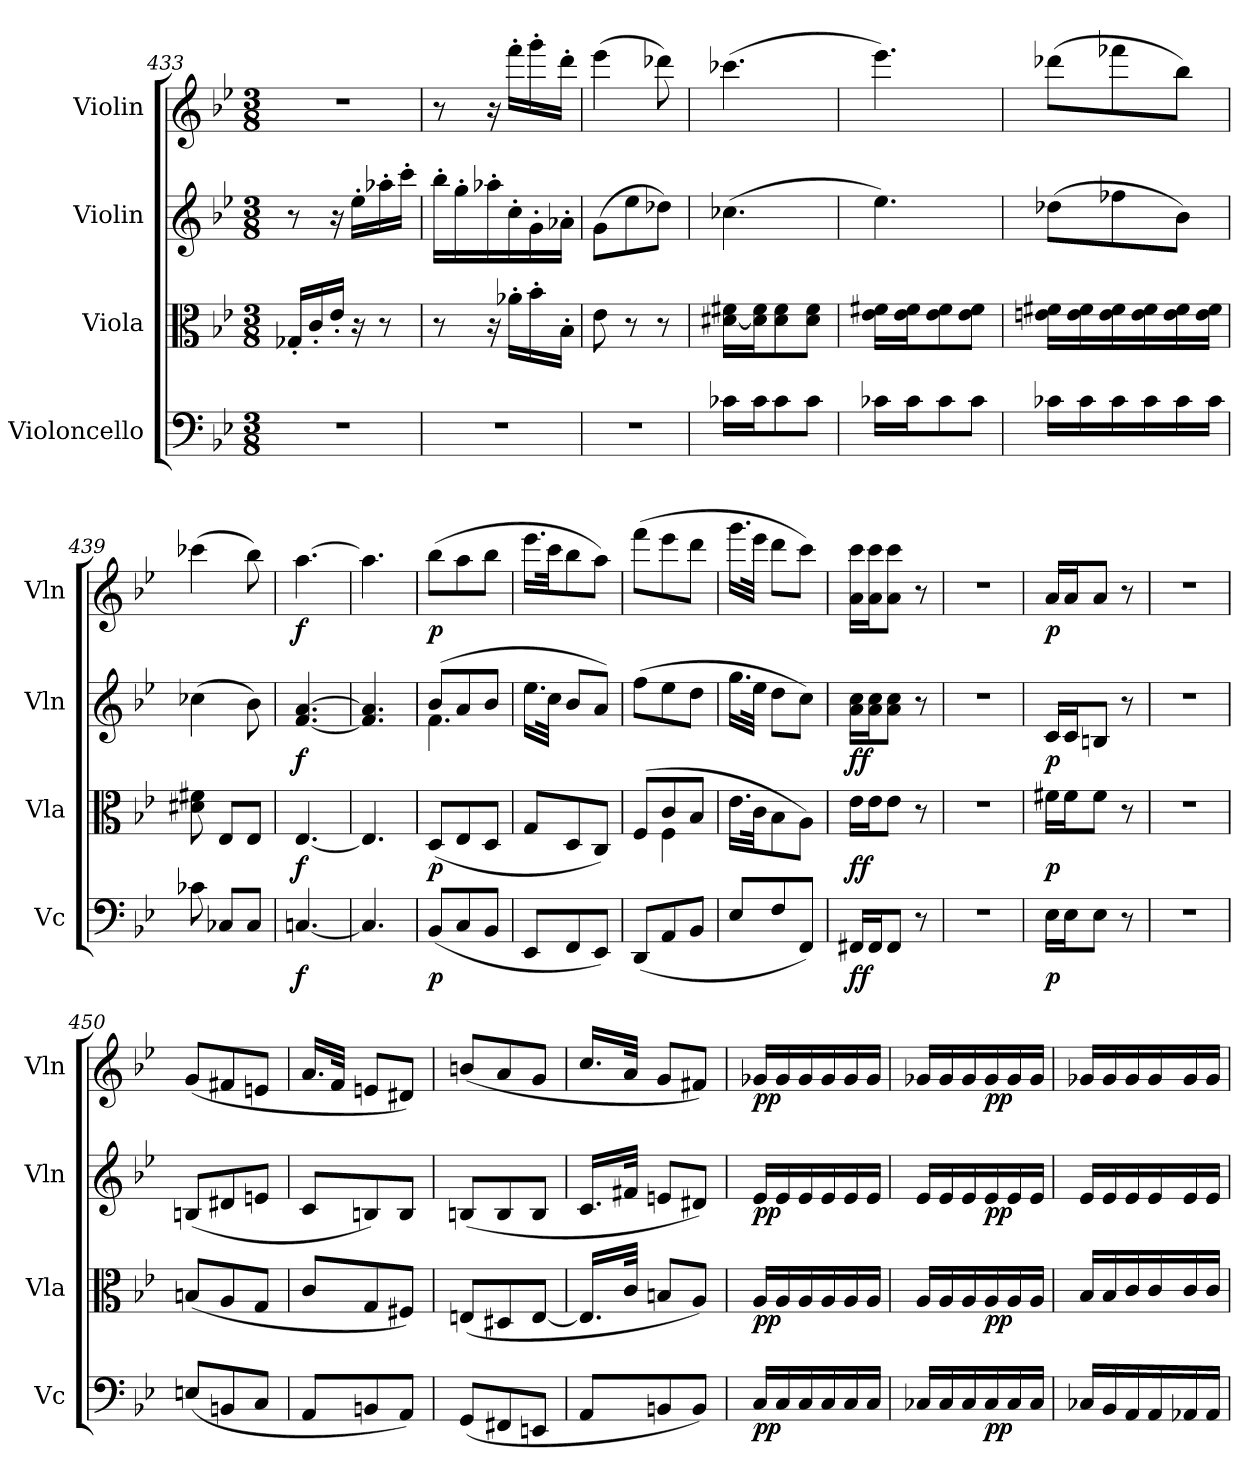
**kern	**dynam	**kern	**dynam	**kern	**dynam	**kern	**dynam
*part4	*part4	*part3	*part3	*part2	*part2	*part1	*part1
*staff4	*staff4	*staff3	*staff3	*staff2	*staff2	*staff1	*staff1
*I"Violoncello	*	*I"Viola	*	*I"Violin	*	*I"Violin	*
*I'Vc	*	*I'Vla	*	*I'Vln	*	*I'Vln	*
*clefF4	*	*clefC3	*	*clefG2	*	*clefG2	*
*k[b-e-]	*	*k[b-e-]	*	*k[b-e-]	*	*k[b-e-]	*
*B-:	*	*B-:	*	*B-:	*	*B-:	*
*M3/8	*	*M3/8	*	*M3/8	*	*M3/8	*
=433	=433	=433	=433	=433	=433	=433	=433
4.r	.	16G-X'/LL	.	8r	.	4.r	.
.	.	16c'/	.	.	.	.	.
.	.	16e-'/JJ	.	16r	.	.	.
.	.	16r	.	16ee-'\LL	.	.	.
.	.	8r	.	16aa-X'\	.	.	.
.	.	.	.	16ccc'\JJ	.	.	.
=434	=434	=434	=434	=434	=434	=434	=434
4.r	.	8r	.	16bb-'\LL	.	8r	.
.	.	.	.	16gg'\	.	.	.
.	.	16r	.	16aa-X'\	.	16r	.
.	.	16a-X'\LL	.	16cc'\	.	16fff'\LL	.
.	.	16b-'\	.	16g'/	.	16ggg'\	.
.	.	16B-'\JJ	.	16a-X'/JJ	.	16ddd'\JJ	.
=435	=435	=435	=435	=435	=435	=435	=435
4.r	.	8e-\	.	(8g/L	.	(4eee-\	.
.	.	8r	.	8ee-\	.	.	.
.	.	8r	.	8dd-X\J)	.	8ddd-X\)	.
=436	=436	=436	=436	=436	=436	=436	=436
16c-X\LL	.	[16d#X\ 16f#X\LL	.	(4.cc-X\	.	(4.ccc-X\	.
16c-\J	.	16d#]\ 16f#\J	.	.	.	.	.
8c-\	.	8d#\ 8f#\	.	.	.	.	.
8c-\J	.	8d#\ 8f#\J	.	.	.	.	.
=437	=437	=437	=437	=437	=437	=437	=437
16c-X\LL	.	16e-\ 16f#X\LL	.	4.ee-\)	.	4.eee-\)	.
16c-\J	.	16e-\ 16f#\J	.	.	.	.	.
8c-\	.	8e-\ 8f#\	.	.	.	.	.
8c-\J	.	8e-\ 8f#\J	.	.	.	.	.
=438	=438	=438	=438	=438	=438	=438	=438
16c-X\LL	.	16en\ 16f#X\LL	.	(8dd-X\L	.	(8ddd-X\L	.
16c-\	.	16e\ 16f#\	.	.	.	.	.
16c-\	.	16e\ 16f#\	.	8ff-X\	.	8fff-X\	.
16c-\	.	16e\ 16f#\	.	.	.	.	.
16c-\	.	16e\ 16f#\	.	8b-\J)	.	8bb-\J)	.
16c-\JJ	.	16e\ 16f#\JJ	.	.	.	.	.
=439	=439	=439	=439	=439	=439	=439	=439
8c-X\	.	8d#X\ 8f#X\	.	(4cc-X\	.	(4ccc-X\	.
8C-X/L	.	8E-/L	.	.	.	.	.
8C-/J	.	8E-/J	.	8b-\)	.	8bb-\)	.
=440	=440	=440	=440	=440	=440	=440	=440
[4.Cn/	f	[4.E-/	f	[4.f/ [4.a/	f	[4.aa\	f
=441	=441	=441	=441	=441	=441	=441	=441
4.C/]	.	4.E-/]	.	4.f]/ 4.a]/	.	4.aa\]	.
=442	=442	=442	=442	=442	=442	=442	=442
*	*	*	*	*^	*	*	*
(8BB-/L	p	(8D/L	p	(8b-/L	4.f\	.	(8bb-\L	p
8C/	.	8E-/	.	8a/	.	.	8aa\	.
8BB-/J	.	8D/J	.	8b-/J	.	.	8bb-\J	.
*	*	*	*	*v	*v	*	*	*
=443	=443	=443	=443	=443	=443	=443	=443
8EE-/L	.	8G/L	.	16.ee-\LL	.	16.eee-\LL	.
.	.	.	.	32cc\JJk	.	32ccc\JK	.
8FF/	.	8D/	.	8b-/L	.	8bb-\	.
8EE-/J)	.	8C/J)	.	8a/J)	.	8aa\J)	.
=444	=444	=444	=444	=444	=444	=444	=444
*	*	*^	*	*	*	*	*
(8DD/L	.	(8F/L	8ryy	.	(8ff\L	.	(8fff\L	.
8AA/	.	8c/	4F\	.	8ee-\	.	8eee-\	.
8BB-/J	.	8B-/J	.	.	8dd\J	.	8ddd\J	.
*	*	*v	*v	*	*	*	*	*
=445	=445	=445	=445	=445	=445	=445	=445
8E-/L	.	16.e-\LL	.	16.gg\LL	.	16.ggg\LL	.
.	.	32c\JK	.	32ee-\JJk	.	32eee-\JJk	.
8F/	.	8B-\	.	8dd\L	.	8ddd\L	.
8FF/J)	.	8A\J)	.	8cc\J)	.	8ccc\J)	.
=446	=446	=446	=446	=446	=446	=446	=446
16FF#X/LL	ff	16e-\LL	ff	16a\ 16cc\LL	ff	16a\ 16ccc\LL	.
16FF#/J	.	16e-\J	.	16a\ 16cc\J	.	16a\ 16ccc\J	.
8FF#/J	.	8e-\J	.	8a\ 8cc\J	.	8a\ 8ccc\J	.
8r	.	8r	.	8r	.	8r	.
=447	=447	=447	=447	=447	=447	=447	=447
4.r	.	4.r	.	4.r	.	4.r	.
=448	=448	=448	=448	=448	=448	=448	=448
16E-\LL	p	16f#X\LL	p	16c/LL	p	16a/LL	p
16E-\J	.	16f#\J	.	16c/J	.	16a/J	.
8E-\J	.	8f#\J	.	8Bn/J	.	8a/J	.
8r	.	8r	.	8r	.	8r	.
=449	=449	=449	=449	=449	=449	=449	=449
4.r	.	4.r	.	4.r	.	4.r	.
=450	=450	=450	=450	=450	=450	=450	=450
(8En/L	.	(8Bn/L	.	(8Bn/L	.	(8g/L	.
8BBn/	.	8A/	.	8d#X/	.	8f#X/	.
8C/J	.	8G/J	.	8en/J	.	8en/J	.
=451	=451	=451	=451	=451	=451	=451	=451
8AA/L	.	8c/L	.	8c/L	.	16.a/LL	.
.	.	.	.	.	.	32f/JJk	.
8BBn/	.	8G/	.	8Bn/)	.	8en/L	.
8AA/J)	.	8F#X/J)	.	8B/J	.	8d#X/J)	.
=452	=452	=452	=452	=452	=452	=452	=452
(8GG/L	.	(8En/L	.	(8Bn/L	.	(8bn/L	.
8FF#X/	.	8D#X/	.	8B/	.	8a/	.
8EEn/J	.	[8E/J	.	8B/J	.	8g/J	.
=453	=453	=453	=453	=453	=453	=453	=453
8AA/L	.	16.E/LL]	.	16.c/LL	.	16.cc/LL	.
.	.	32c/JJk	.	32f#X/JJk	.	32a/JJk	.
8BBn/	.	8Bn/L	.	8en/L	.	8g/L	.
8BB/J)	.	8A/J)	.	8d#X/J)	.	8f#X/J)	.
=454	=454	=454	=454	=454	=454	=454	=454
16C/LL	pp	16A/LL	pp	16e-/LL	pp	16g-X/LL	pp
16C/	.	16A/	.	16e-/	.	16g-/	.
16C/	.	16A/	.	16e-/	.	16g-/	.
16C/	.	16A/	.	16e-/	.	16g-/	.
16C/	.	16A/	.	16e-/	.	16g-/	.
16C/JJ	.	16A/JJ	.	16e-/JJ	.	16g-/JJ	.
=455	=455	=455	=455	=455	=455	=455	=455
16C-X/LL	.	16A/LL	.	16e-/LL	.	16g-X/LL	.
16C-/	.	16A/	.	16e-/	.	16g-/	.
16C-/	.	16A/	.	16e-/	.	16g-/	.
16C-/	pp	16A/	pp	16e-/	pp	16g-/	pp
16C-/	.	16A/	.	16e-/	.	16g-/	.
16C-/JJ	.	16A/JJ	.	16e-/JJ	.	16g-/JJ	.
=456	=456	=456	=456	=456	=456	=456	=456
16C-X/LL	.	16B-/LL	.	16e-/LL	.	16g-X/LL	.
16BB-/	.	16B-/	.	16e-/	.	16g-/	.
16AA/	.	16c/	.	16e-/	.	16g-/	.
16AA/	.	16c/	.	16e-/	.	16g-/	.
16AA-X/	.	16c/	.	16e-/	.	16g-/	.
16AA-/JJ	.	16c/JJ	.	16e-/JJ	.	16g-/JJ	.
=	=	=	=	=	=	=	=
*-	*-	*-	*-	*-	*-	*-	*-
